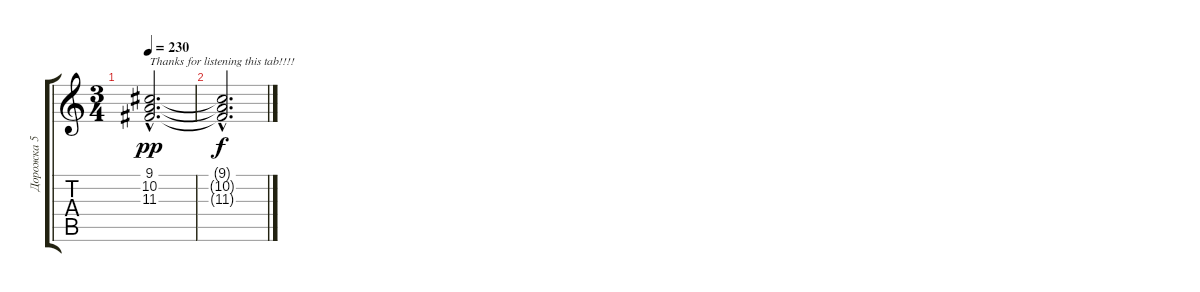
\track ("Дорожка 5" "Дорожка 5") {instrument stringensemble1}
\staff {score tabs}
\tuning (E4 B3 G3 D3 A2 E2) {hide}
\ts (3 4)
\tempo 230
\clef g2
\ks c
(9.1{hac} 10.2{hac} 11.3{hac}).2{d txt "Thanks for listening this tab!!!!" dy pp} |
(9.1{hac t} 10.2{hac t} 11.3{hac t}).2{d dy f}
